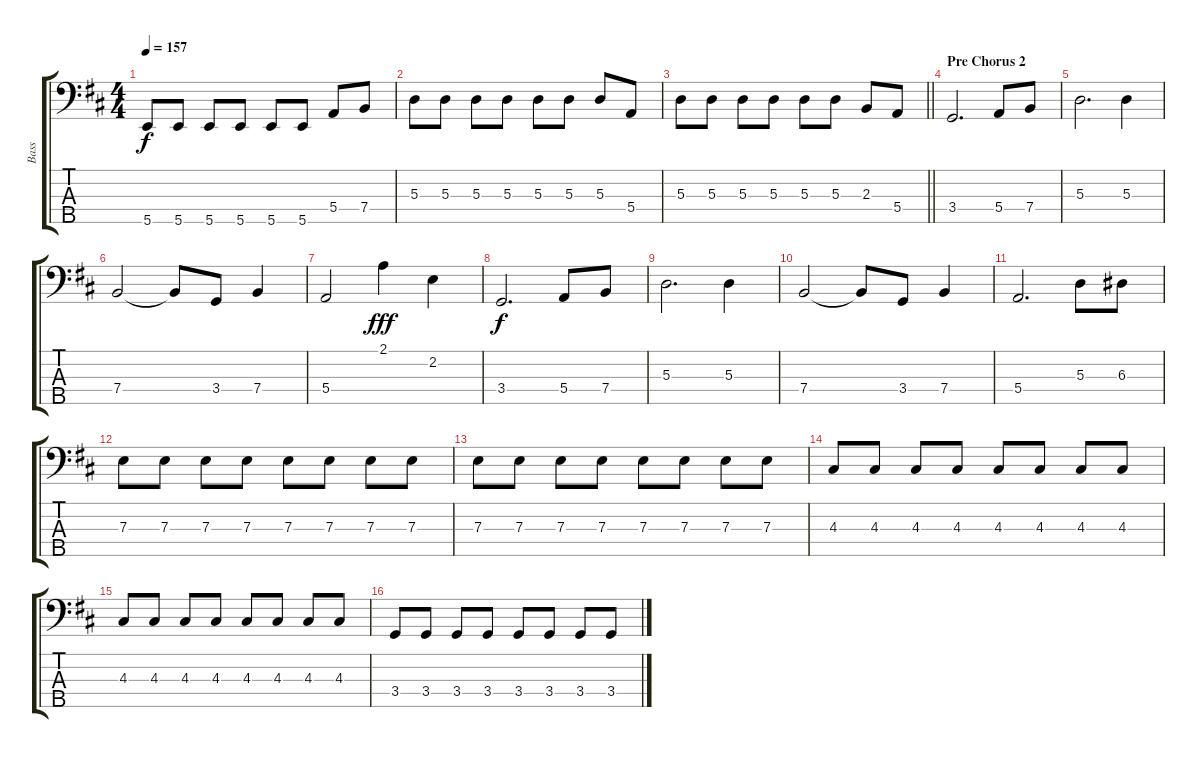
\track ("Bass" "Bass") {instrument electricbassfinger}
\staff {score tabs}
\tuning (G2 D2 A1 E1 B0) {hide}
\ts (4 4)
\tempo 157
\clef f4
\ks d
5.5.8{dy f} 5.5.8 5.5.8 5.5.8 5.5.8 5.5.8 5.4.8 7.4.8 |
5.3.8 5.3.8 5.3.8 5.3.8 5.3.8 5.3.8 5.3.8 5.4.8 |
\barLineRight lightlight
5.3.8 5.3.8 5.3.8 5.3.8 5.3.8 5.3.8 2.3.8 5.4.8 |
\section ("" "Pre Chorus 2")
3.4.2{d} 5.4.8 7.4.8 |
5.3.2{d} 5.3.4 |
7.4.2 7.4{t}.8 3.4.8 7.4.4 |
5.4.2 2.1.4{dy fff} 2.2.4 |
3.4.2{d dy f} 5.4.8 7.4.8 |
5.3.2{d} 5.3.4 |
7.4.2 7.4{t}.8 3.4.8 7.4.4 |
5.4.2{d} 5.3.8 6.3.8 |
7.3.8 7.3.8 7.3.8 7.3.8 7.3.8 7.3.8 7.3.8 7.3.8 |
7.3.8 7.3.8 7.3.8 7.3.8 7.3.8 7.3.8 7.3.8 7.3.8 |
4.3.8 4.3.8 4.3.8 4.3.8 4.3.8 4.3.8 4.3.8 4.3.8 |
4.3.8 4.3.8 4.3.8 4.3.8 4.3.8 4.3.8 4.3.8 4.3.8 |
3.4.8 3.4.8 3.4.8 3.4.8 3.4.8 3.4.8 3.4.8 3.4.8
